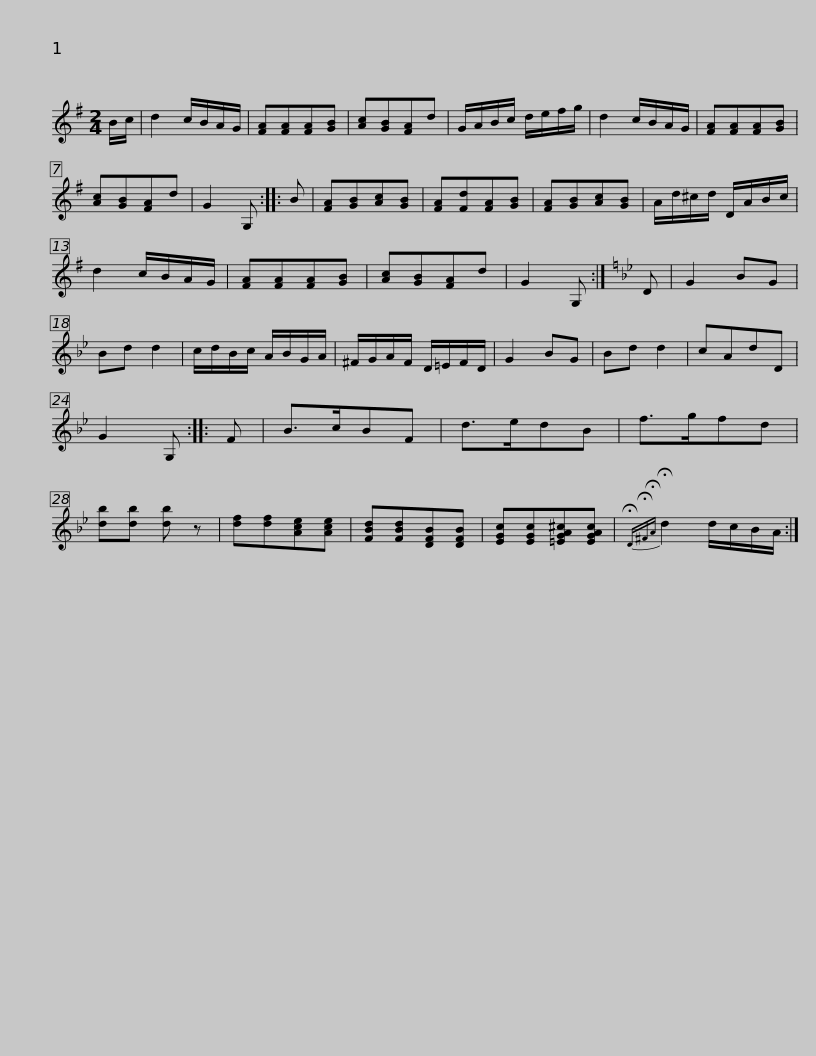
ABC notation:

X:1
L:1/8
M:2/4
I:linebreak $
K:G
V:1 treble
V:1
 B/c/ | d2 c/B/A/G/ | [FA][FA][FA][GB] | [Ac][GB][FA]d | G/A/B/c/ d/e/f/g/ | %5
 d2 c/B/A/G/ | [FA][FA][FA][GB] | [Ac][GB][FA]d | G2 G, :: B |$ %10
 [FA][GB][Ac][GB] | [FA][Fd][FA][GB] | [FA][GB][Ac][GB] | A/d/^c/d/ D/A/B/c/ | d2 c/B/A/G/ | %15
 [FA][FA][FA][GB] | [Ac][GB][FA]d | G2 G, :|[K:Gmin] D | G2 BG |$ %20
 Bd d2 | c/d/B/c/ A/B/G/A/ | ^F/G/A/F/ D/=E/F/D/ | G2 BG | Bd d2 | %25
 cAdD | G2 G, :: F | B>cBF | d>edB |$ %30
 f>gfd | [db][db] [db] z | [df][df][Ace][Ace] | [FBd][FBd][DFB][DFB] | [EGc][EGc][=EGA^c][EGAc] | %35
{!fermata!D!fermata!^F!fermata!A} !fermata!d2 d/c/B/A/ :| %36
